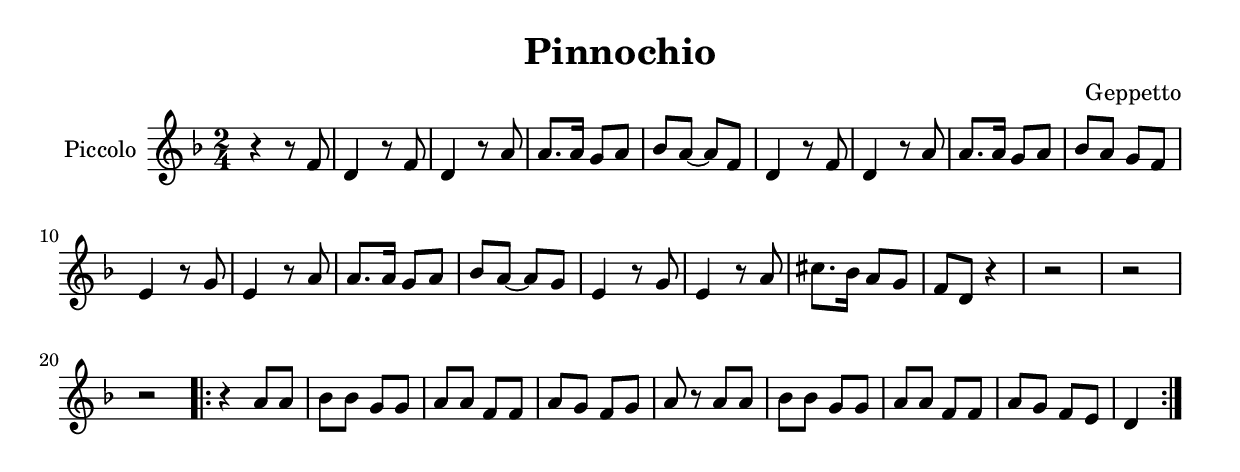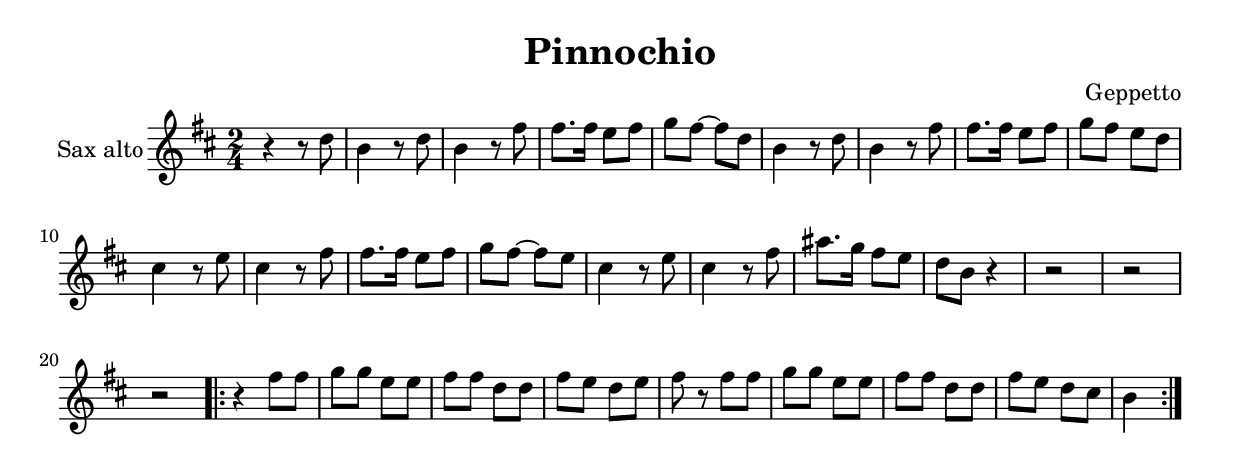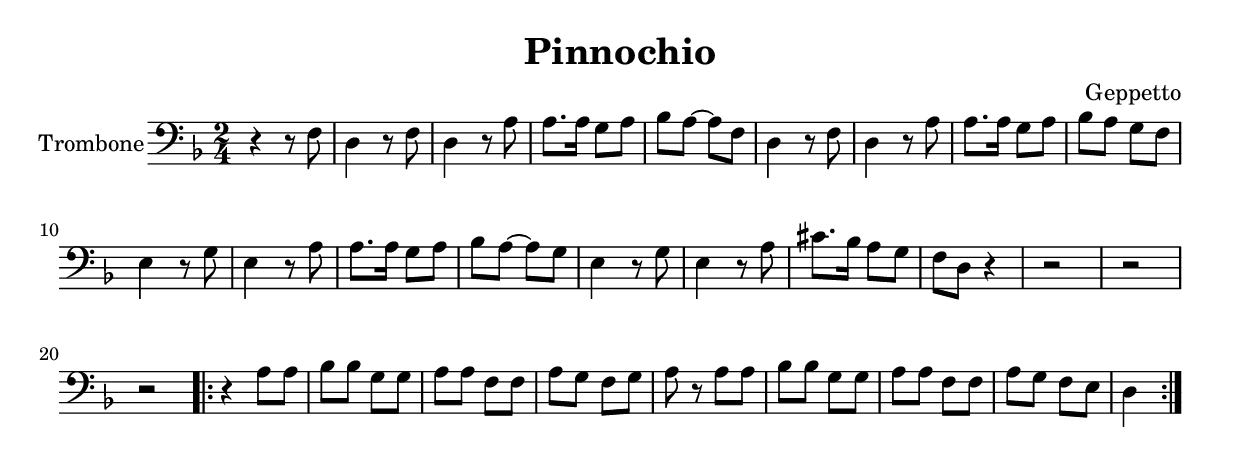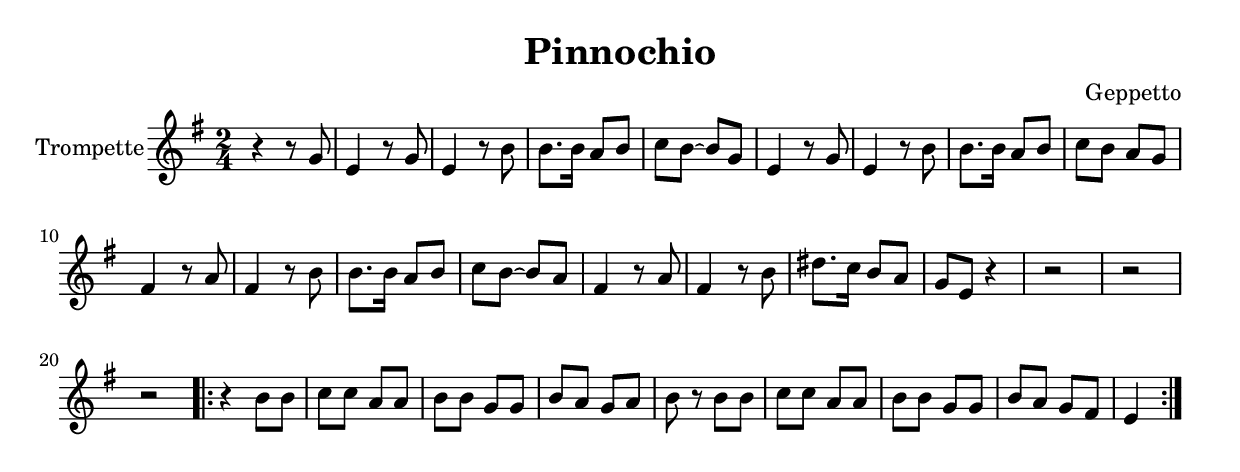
\version "2.18.2"
\language "français"

\header {
  title = "Pinnochio"
  subtitle = ""
  composer = "Geppetto"
}

global = {
  \key fa \major
  \time 2/4
}

phraseUn = {r4 r8 fa re4 r8 fa re4 r8 la' la8. la16 sol8 la sib la~la 
            fa re4 r8 fa re4 r8 la' la8. la16 sol8 la sib la sol fa 
            mi4 r8 sol mi4 r8 la la8. la16 sol8 la sib la~la sol mi4 r8 sol mi4 r8
            la dod8. sib16 la8 sol fa re r4
}
phraseDeux = {r4 la'8 la sib sib sol sol la la fa fa la sol fa sol la r
              la8 la sib sib sol sol la la fa fa la sol fa mi re4
}


piccolo =  \relative do' {
\global
\phraseUn 
r2 r2 r2
\repeat volta 2 {\phraseDeux}
}



trumpetUn =  \transpose sib do' \piccolo
saxAltoUn =  \transpose mib do' \piccolo
tromboneUn = \transpose do' do \piccolo


\book {
  \bookOutputSuffix "trumpet"
  \score {
    \new Staff \with {
      instrumentName = "Trompette"
      midiInstrument = "trumpet"
    } \trumpetUn
    \layout { }
    \midi {
      \tempo 4=140
    }
  }
}

  
  \book {
    \bookOutputSuffix "trombone"
    \score {
      \new Staff \with {
        \clef F
        instrumentName = "Trombone"
        midiInstrument = "trombone"
      } \tromboneUn
      \layout { }
      \midi {
        \tempo 4=140
      }
    }
  }

\book {
  \bookOutputSuffix "piccolo"
  \score {
    \new Staff \with {
      instrumentName = "Piccolo"
      midiInstrument = "piccolo"
    } \piccolo
    \layout { }
    \midi {
      \tempo 4=140
    }
  }
}

\book {
  \bookOutputSuffix "sax_alto"
  \score {
    \new Staff \with {
      instrumentName = "Sax alto"
      midiInstrument = "sax alto"
    } \saxAltoUn
    \layout { }
    \midi {
      \tempo 4=140
    }
  }
}
